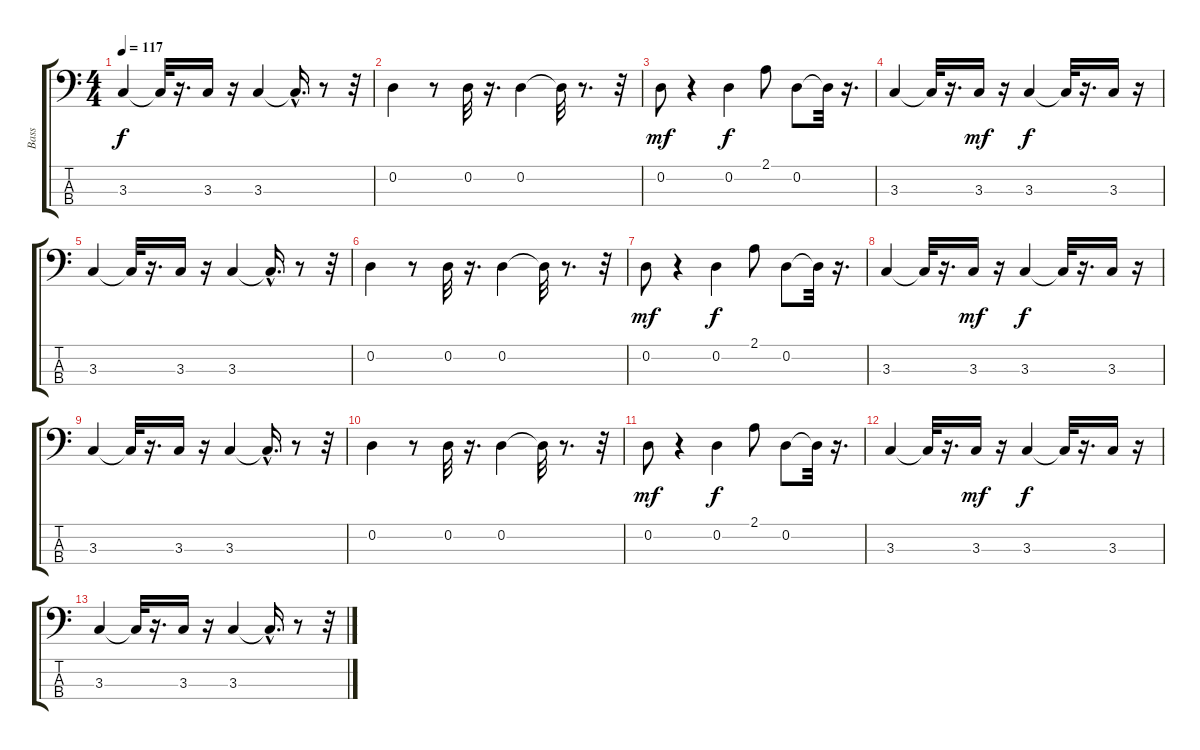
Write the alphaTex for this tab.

\track ("Bass" "Bass") {instrument electricbassfinger}
\staff {score tabs}
\tuning (G2 D2 A1 E1) {hide}
\ts (4 4)
\tempo 117
\clef f4
\ks c
3.3.4{dy f} 3.3{t}.32 r.16{d} 3.3.16 r.16 3.3.4 3.3{hac t}.16{d} r.8 r.32 |
0.2.4 r.8 0.2.32 r.16{d} 0.2.4 0.2{t}.32 r.8{d} r.32 |
0.2.8{dy mf} r.4 0.2.4{dy f} 2.1.8 0.2.8 0.2{t}.32 r.16{d} |
3.3.4 3.3{t}.32 r.16{d} 3.3.16{dy mf} r.16 3.3.4{dy f} 3.3{t}.32 r.16{d} 3.3.16 r.16 |
3.3.4 3.3{t}.32 r.16{d} 3.3.16 r.16 3.3.4 3.3{hac t}.16{d} r.8 r.32 |
0.2.4 r.8 0.2.32 r.16{d} 0.2.4 0.2{t}.32 r.8{d} r.32 |
0.2.8{dy mf} r.4 0.2.4{dy f} 2.1.8 0.2.8 0.2{t}.32 r.16{d} |
3.3.4 3.3{t}.32 r.16{d} 3.3.16{dy mf} r.16 3.3.4{dy f} 3.3{t}.32 r.16{d} 3.3.16 r.16 |
3.3.4 3.3{t}.32 r.16{d} 3.3.16 r.16 3.3.4 3.3{hac t}.16{d} r.8 r.32 |
0.2.4 r.8 0.2.32 r.16{d} 0.2.4 0.2{t}.32 r.8{d} r.32 |
0.2.8{dy mf} r.4 0.2.4{dy f} 2.1.8 0.2.8 0.2{t}.32 r.16{d} |
3.3.4 3.3{t}.32 r.16{d} 3.3.16{dy mf} r.16 3.3.4{dy f} 3.3{t}.32 r.16{d} 3.3.16 r.16 |
3.3.4 3.3{t}.32 r.16{d} 3.3.16 r.16 3.3.4 3.3{hac t}.16{d} r.8 r.32
